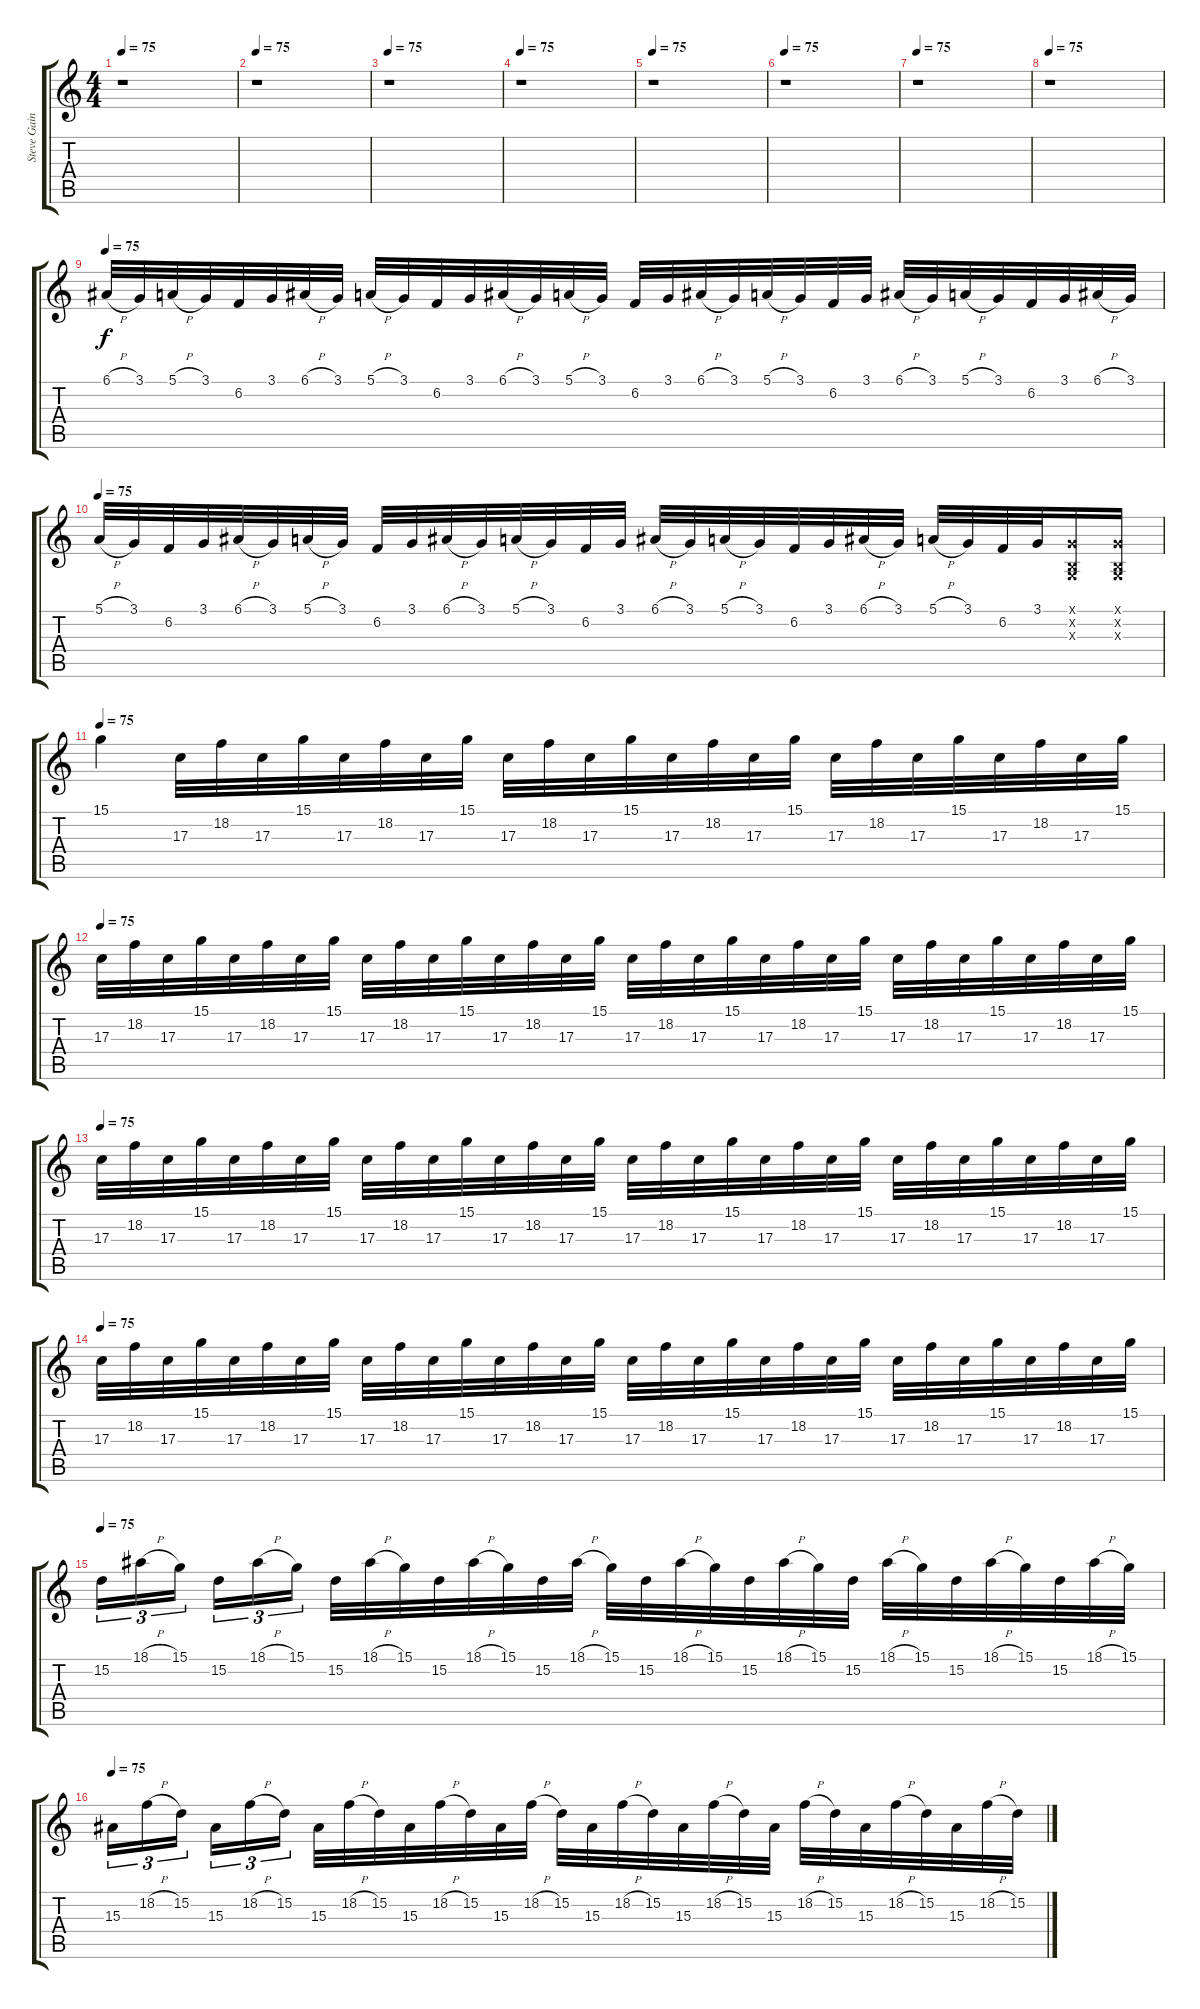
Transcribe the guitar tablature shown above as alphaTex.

\track ("Steve Gaines (overdubs solo)" "Steve Gain") {instrument lead5charang}
\staff {score tabs}
\tuning (E4 B3 G3 D3 A2 E2) {hide}
\ts (4 4)
\tempo 75
\clef g2
\ks c
r.1{dy f} |
\tempo 75
r.1 |
\tempo 75
r.1 |
\tempo 75
r.1 |
\tempo 75
r.1 |
\tempo 75
r.1 |
\tempo 75
r.1 |
\tempo 75
r.1 |
\tempo 75
6.1{h}.32 3.1.32 5.1{h}.32 3.1.32 6.2.32 3.1.32 6.1{h}.32 3.1.32 5.1{h}.32 3.1.32 6.2.32 3.1.32 6.1{h}.32 3.1.32 5.1{h}.32 3.1.32 6.2.32 3.1.32 6.1{h}.32 3.1.32 5.1{h}.32 3.1.32 6.2.32 3.1.32 6.1{h}.32 3.1.32 5.1{h}.32 3.1.32 6.2.32 3.1.32 6.1{h}.32 3.1.32 |
\tempo 75
5.1{h}.32 3.1.32 6.2.32 3.1.32 6.1{h}.32 3.1.32 5.1{h}.32 3.1.32 6.2.32 3.1.32 6.1{h}.32 3.1.32 5.1{h}.32 3.1.32 6.2.32 3.1.32 6.1{h}.32 3.1.32 5.1{h}.32 3.1.32 6.2.32 3.1.32 6.1{h}.32 3.1.32 5.1{h}.32 3.1.32 6.2.32 3.1.32 (3.1{x} 0.2{x} 0.3{x}).16 (3.1{x} 0.2{x} 0.3{x}).16 |
\tempo 75
15.1.4 17.3.32 18.2.32 17.3.32 15.1.32 17.3.32 18.2.32 17.3.32 15.1.32 17.3.32 18.2.32 17.3.32 15.1.32 17.3.32 18.2.32 17.3.32 15.1.32 17.3.32 18.2.32 17.3.32 15.1.32 17.3.32 18.2.32 17.3.32 15.1.32 |
\tempo 75
17.3.32 18.2.32 17.3.32 15.1.32 17.3.32 18.2.32 17.3.32 15.1.32 17.3.32 18.2.32 17.3.32 15.1.32 17.3.32 18.2.32 17.3.32 15.1.32 17.3.32 18.2.32 17.3.32 15.1.32 17.3.32 18.2.32 17.3.32 15.1.32 17.3.32 18.2.32 17.3.32 15.1.32 17.3.32 18.2.32 17.3.32 15.1.32 |
\tempo 75
17.3.32 18.2.32 17.3.32 15.1.32 17.3.32 18.2.32 17.3.32 15.1.32 17.3.32 18.2.32 17.3.32 15.1.32 17.3.32 18.2.32 17.3.32 15.1.32 17.3.32 18.2.32 17.3.32 15.1.32 17.3.32 18.2.32 17.3.32 15.1.32 17.3.32 18.2.32 17.3.32 15.1.32 17.3.32 18.2.32 17.3.32 15.1.32 |
\tempo 75
17.3.32 18.2.32 17.3.32 15.1.32 17.3.32 18.2.32 17.3.32 15.1.32 17.3.32 18.2.32 17.3.32 15.1.32 17.3.32 18.2.32 17.3.32 15.1.32 17.3.32 18.2.32 17.3.32 15.1.32 17.3.32 18.2.32 17.3.32 15.1.32 17.3.32 18.2.32 17.3.32 15.1.32 17.3.32 18.2.32 17.3.32 15.1.32 |
\tempo 75
15.2.16{tu (3 2)} 18.1{h}.16{tu (3 2)} 15.1.16{tu (3 2)} 15.2.16{tu (3 2)} 18.1{h}.16{tu (3 2)} 15.1.16{tu (3 2)} 15.2.32 18.1{h}.32 15.1.32 15.2.32 18.1{h}.32 15.1.32 15.2.32 18.1{h}.32 15.1.32 15.2.32 18.1{h}.32 15.1.32 15.2.32 18.1{h}.32 15.1.32 15.2.32 18.1{h}.32 15.1.32 15.2.32 18.1{h}.32 15.1.32 15.2.32 18.1{h}.32 15.1.32 |
\tempo 75
15.3.16{tu (3 2)} 18.2{h}.16{tu (3 2)} 15.2.16{tu (3 2)} 15.3.16{tu (3 2)} 18.2{h}.16{tu (3 2)} 15.2.16{tu (3 2)} 15.3.32 18.2{h}.32 15.2.32 15.3.32 18.2{h}.32 15.2.32 15.3.32 18.2{h}.32 15.2.32 15.3.32 18.2{h}.32 15.2.32 15.3.32 18.2{h}.32 15.2.32 15.3.32 18.2{h}.32 15.2.32 15.3.32 18.2{h}.32 15.2.32 15.3.32 18.2{h}.32 15.2.32
